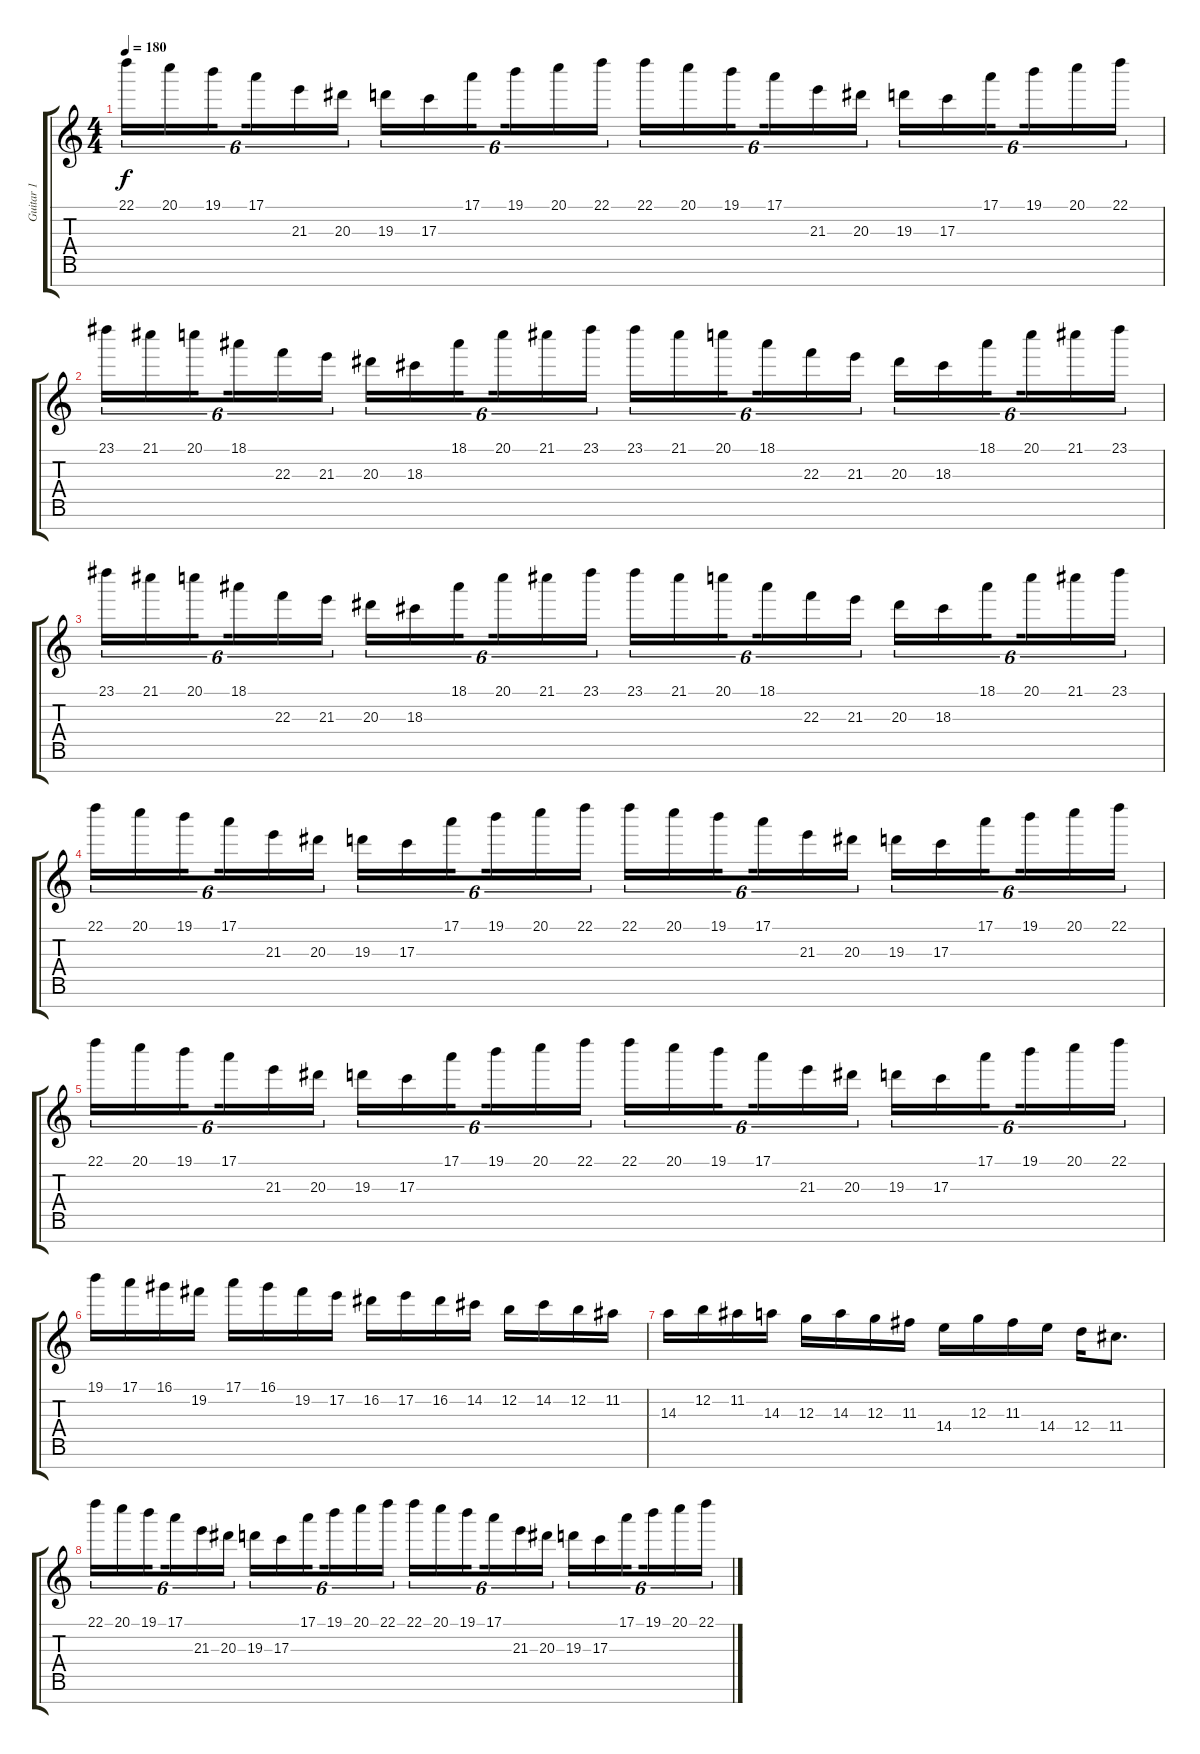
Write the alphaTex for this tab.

\track ("Guitar 1" "Guitar 1") {instrument distortionguitar}
\staff {score tabs}
\tuning (E4 B3 G3 D3 A2 E2 B1) {hide}
\ts (4 4)
\tempo 180
\clef g2
\ks c
22.1.16{tu (6 4) dy f} 20.1.16{tu (6 4)} 19.1.16{tu (6 4) beam splitsecondary} 17.1.16{tu (6 4)} 21.3.16{tu (6 4)} 20.3.16{tu (6 4)} 19.3.16{tu (6 4)} 17.3.16{tu (6 4)} 17.1.16{tu (6 4) beam splitsecondary} 19.1.16{tu (6 4)} 20.1.16{tu (6 4)} 22.1.16{tu (6 4)} 22.1.16{tu (6 4)} 20.1.16{tu (6 4)} 19.1.16{tu (6 4) beam splitsecondary} 17.1.16{tu (6 4)} 21.3.16{tu (6 4)} 20.3.16{tu (6 4)} 19.3.16{tu (6 4)} 17.3.16{tu (6 4)} 17.1.16{tu (6 4) beam splitsecondary} 19.1.16{tu (6 4)} 20.1.16{tu (6 4)} 22.1.16{tu (6 4)} |
23.1.16{tu (6 4)} 21.1.16{tu (6 4)} 20.1.16{tu (6 4) beam splitsecondary} 18.1.16{tu (6 4)} 22.3.16{tu (6 4)} 21.3.16{tu (6 4)} 20.3.16{tu (6 4)} 18.3.16{tu (6 4)} 18.1.16{tu (6 4) beam splitsecondary} 20.1.16{tu (6 4)} 21.1.16{tu (6 4)} 23.1.16{tu (6 4)} 23.1.16{tu (6 4)} 21.1.16{tu (6 4)} 20.1.16{tu (6 4) beam splitsecondary} 18.1.16{tu (6 4)} 22.3.16{tu (6 4)} 21.3.16{tu (6 4)} 20.3.16{tu (6 4)} 18.3.16{tu (6 4)} 18.1.16{tu (6 4) beam splitsecondary} 20.1.16{tu (6 4)} 21.1.16{tu (6 4)} 23.1.16{tu (6 4)} |
23.1.16{tu (6 4)} 21.1.16{tu (6 4)} 20.1.16{tu (6 4) beam splitsecondary} 18.1.16{tu (6 4)} 22.3.16{tu (6 4)} 21.3.16{tu (6 4)} 20.3.16{tu (6 4)} 18.3.16{tu (6 4)} 18.1.16{tu (6 4) beam splitsecondary} 20.1.16{tu (6 4)} 21.1.16{tu (6 4)} 23.1.16{tu (6 4)} 23.1.16{tu (6 4)} 21.1.16{tu (6 4)} 20.1.16{tu (6 4) beam splitsecondary} 18.1.16{tu (6 4)} 22.3.16{tu (6 4)} 21.3.16{tu (6 4)} 20.3.16{tu (6 4)} 18.3.16{tu (6 4)} 18.1.16{tu (6 4) beam splitsecondary} 20.1.16{tu (6 4)} 21.1.16{tu (6 4)} 23.1.16{tu (6 4)} |
22.1.16{tu (6 4)} 20.1.16{tu (6 4)} 19.1.16{tu (6 4) beam splitsecondary} 17.1.16{tu (6 4)} 21.3.16{tu (6 4)} 20.3.16{tu (6 4)} 19.3.16{tu (6 4)} 17.3.16{tu (6 4)} 17.1.16{tu (6 4) beam splitsecondary} 19.1.16{tu (6 4)} 20.1.16{tu (6 4)} 22.1.16{tu (6 4)} 22.1.16{tu (6 4)} 20.1.16{tu (6 4)} 19.1.16{tu (6 4) beam splitsecondary} 17.1.16{tu (6 4)} 21.3.16{tu (6 4)} 20.3.16{tu (6 4)} 19.3.16{tu (6 4)} 17.3.16{tu (6 4)} 17.1.16{tu (6 4) beam splitsecondary} 19.1.16{tu (6 4)} 20.1.16{tu (6 4)} 22.1.16{tu (6 4)} |
22.1.16{tu (6 4)} 20.1.16{tu (6 4)} 19.1.16{tu (6 4) beam splitsecondary} 17.1.16{tu (6 4)} 21.3.16{tu (6 4)} 20.3.16{tu (6 4)} 19.3.16{tu (6 4)} 17.3.16{tu (6 4)} 17.1.16{tu (6 4) beam splitsecondary} 19.1.16{tu (6 4)} 20.1.16{tu (6 4)} 22.1.16{tu (6 4)} 22.1.16{tu (6 4)} 20.1.16{tu (6 4)} 19.1.16{tu (6 4) beam splitsecondary} 17.1.16{tu (6 4)} 21.3.16{tu (6 4)} 20.3.16{tu (6 4)} 19.3.16{tu (6 4)} 17.3.16{tu (6 4)} 17.1.16{tu (6 4) beam splitsecondary} 19.1.16{tu (6 4)} 20.1.16{tu (6 4)} 22.1.16{tu (6 4)} |
19.1.16 17.1.16 16.1.16 19.2.16 17.1.16 16.1.16 19.2.16 17.2.16 16.2.16 17.2.16 16.2.16 14.2.16 12.2.16 14.2.16 12.2.16 11.2.16 |
14.3.16 12.2.16 11.2.16 14.3.16 12.3.16 14.3.16 12.3.16 11.3.16 14.4.16 12.3.16 11.3.16 14.4.16 12.4.16 11.4.8{d} |
22.1.16{tu (6 4)} 20.1.16{tu (6 4)} 19.1.16{tu (6 4) beam splitsecondary} 17.1.16{tu (6 4)} 21.3.16{tu (6 4)} 20.3.16{tu (6 4)} 19.3.16{tu (6 4)} 17.3.16{tu (6 4)} 17.1.16{tu (6 4) beam splitsecondary} 19.1.16{tu (6 4)} 20.1.16{tu (6 4)} 22.1.16{tu (6 4)} 22.1.16{tu (6 4)} 20.1.16{tu (6 4)} 19.1.16{tu (6 4) beam splitsecondary} 17.1.16{tu (6 4)} 21.3.16{tu (6 4)} 20.3.16{tu (6 4)} 19.3.16{tu (6 4)} 17.3.16{tu (6 4)} 17.1.16{tu (6 4) beam splitsecondary} 19.1.16{tu (6 4)} 20.1.16{tu (6 4)} 22.1.16{tu (6 4)}
